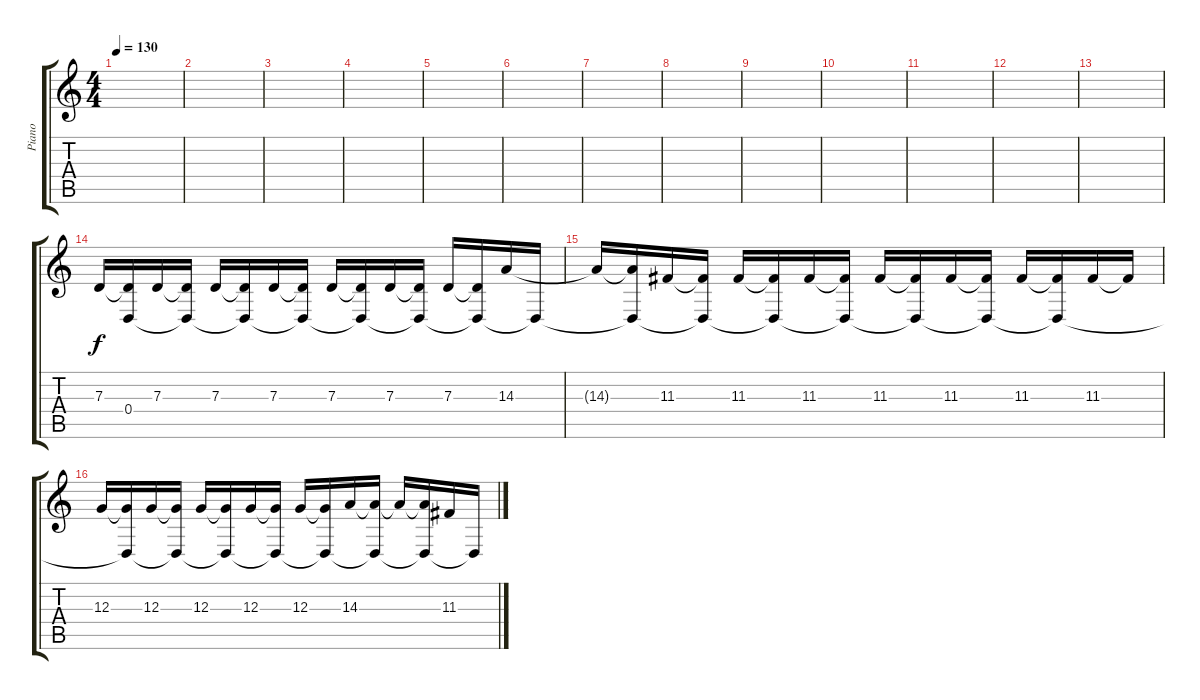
\track ("Piano" "Piano") {instrument acousticgrandpiano}
\staff {score tabs}
\tuning (E4 B3 G3 D3 A2 E2) {hide}
\ts (4 4)
\tempo 130
\clef g2
\ks c
|
|
|
|
|
|
|
|
|
|
|
|
|
7.3.16 (7.3{t} 0.4).16 7.3.16 (7.3{t} 0.4{t}).16 7.3.16 (7.3{t} 0.4{t}).16 7.3.16 (7.3{t} 0.4{t}).16 7.3.16 (7.3{t} 0.4{t}).16 7.3.16 (7.3{t} 0.4{t}).16 7.3.16 (7.3{t} 0.4{t}).16 14.3.16 0.4{t}.16 |
14.3{t}.16 (14.3{t} 0.4{t}).16 11.3.16 (11.3{t} 0.4{t}).16 11.3.16 (11.3{t} 0.4{t}).16 11.3.16 (11.3{t} 0.4{t}).16 11.3.16 (11.3{t} 0.4{t}).16 11.3.16 (11.3{t} 0.4{t}).16 11.3.16 (11.3{t} 0.4{t}).16 11.3.16 11.3{t}.16 |
12.3.16 (12.3{t} 0.4{t}).16 12.3.16 (12.3{t} 0.4{t}).16 12.3.16 (12.3{t} 0.4{t}).16 12.3.16 (12.3{t} 0.4{t}).16 12.3.16 (12.3{t} 0.4{t}).16 14.3.16 (14.3{t} 0.4{t}).16 14.3{t}.16 (14.3{t} 0.4{t}).16 11.3.16 0.4{t}.16
